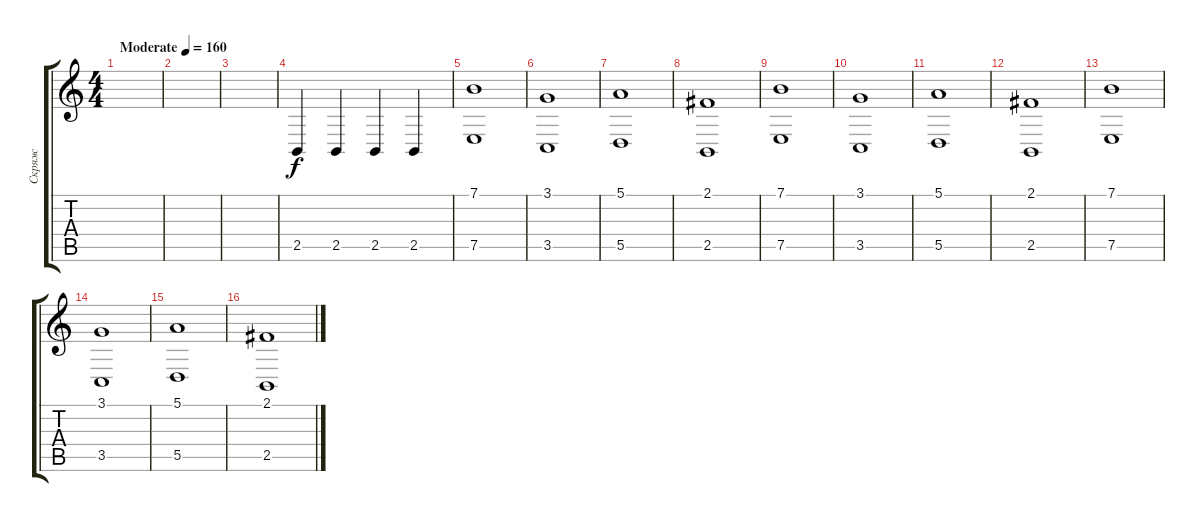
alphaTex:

\track ("Скряж" "Скряж") {instrument viola}
\staff {score tabs}
\tuning (E4 B3 G3 D3 A2 E2) {hide}
\ts (4 4)
\tempo (160 "Moderate")
\clef g2
\ks c
|
|
|
2.5.4 2.5.4 2.5.4 2.5.4 |
(7.1 7.5).1 |
(3.1 3.5).1 |
(5.1 5.5).1 |
(2.1 2.5).1 |
(7.1 7.5).1 |
(3.1 3.5).1 |
(5.1 5.5).1 |
(2.1 2.5).1 |
(7.1 7.5).1 |
(3.1 3.5).1 |
(5.1 5.5).1 |
(2.1 2.5).1
